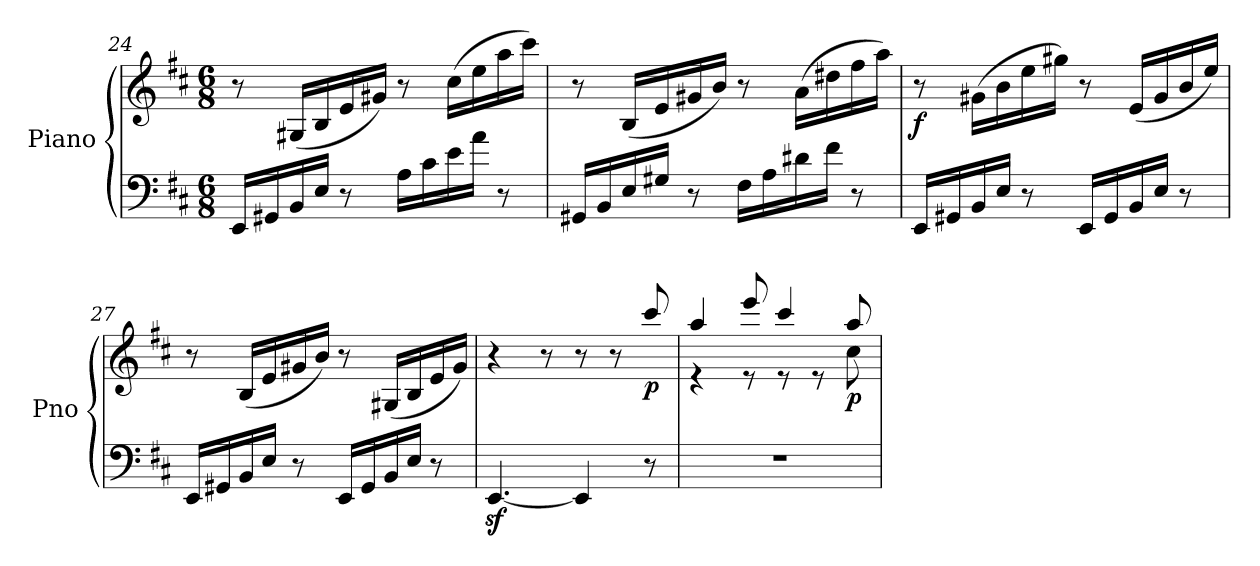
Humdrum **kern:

**kern	**kern	**dynam
*part1	*part1	*part1
*staff2	*staff1	*staff1/2
*I"Piano	*	*
*I'Pno	*	*
*clefF4	*clefG2	*
*k[f#c#]	*k[f#c#]	*
*D:	*D:	*
*M6/8	*M6/8	*
=24	=24	=24
16EE/LL	8r	.
16GG#X/	.	.
16BB/	(16G#X/LL	.
16E/JJ	16B/	.
8r	16e/	.
.	16g#X/JJ)	.
16A\LL	8r	.
16c#\	.	.
16e\	(16cc#\LL	.
16a\JJ	16ee\	.
8r	16aa\	.
.	16ccc#\JJ)	.
!!LO:PB:g=z
=25	=25	=25
16GG#X/LL	8r	.
16BB/	.	.
16E/	(16B/LL	.
16G#X/JJ	16e/	.
8r	16g#X/	.
.	16b/JJ)	.
16F#\LL	8r	.
16A\	.	.
16d#X\	(16a\LL	.
16f#\JJ	16dd#X\	.
8r	16ff#\	.
.	16aa\JJ)	.
=26	=26	=26
!	!	!LO:DY:b
16EE/LL	8r	f
16GG#X/	.	.
16BB/	(16g#X\LL	.
16E/JJ	16b\	.
8r	16ee\	.
.	16gg#X\JJ)	.
16EE/LL	8r	.
16GG#/	.	.
16BB/	(16e/LL	.
16E/JJ	16g#/	.
8r	16b/	.
.	16ee/JJ)	.
=27	=27	=27
16EE/LL	8r	.
16GG#X/	.	.
16BB/	(16B/LL	.
16E/JJ	16e/	.
8r	16g#X/	.
.	16b/JJ)	.
16EE/LL	8r	.
16GG#/	.	.
16BB/	(16G#X/LL	.
16E/JJ	16B/	.
8r	16e/	.
.	16g#/JJ)	.
=28	=28	=28
[4.EEz</	4r	.
.	8r	.
4EE/]	8r	.
.	8r	.
!	!	!LO:DY:b
8r	8ccc#/	p
!!LO:LB:g=z
=29	=29	=29
*	*^	*
2.r	4aa/	4re	.
.	8eee/	8re	.
.	4ccc#/	8re	.
.	.	8re	.
!	!	!	!LO:DY:b
.	8aa/	8cc#\	p
*	*v	*v	*
=	=	=
*-	*-	*-
